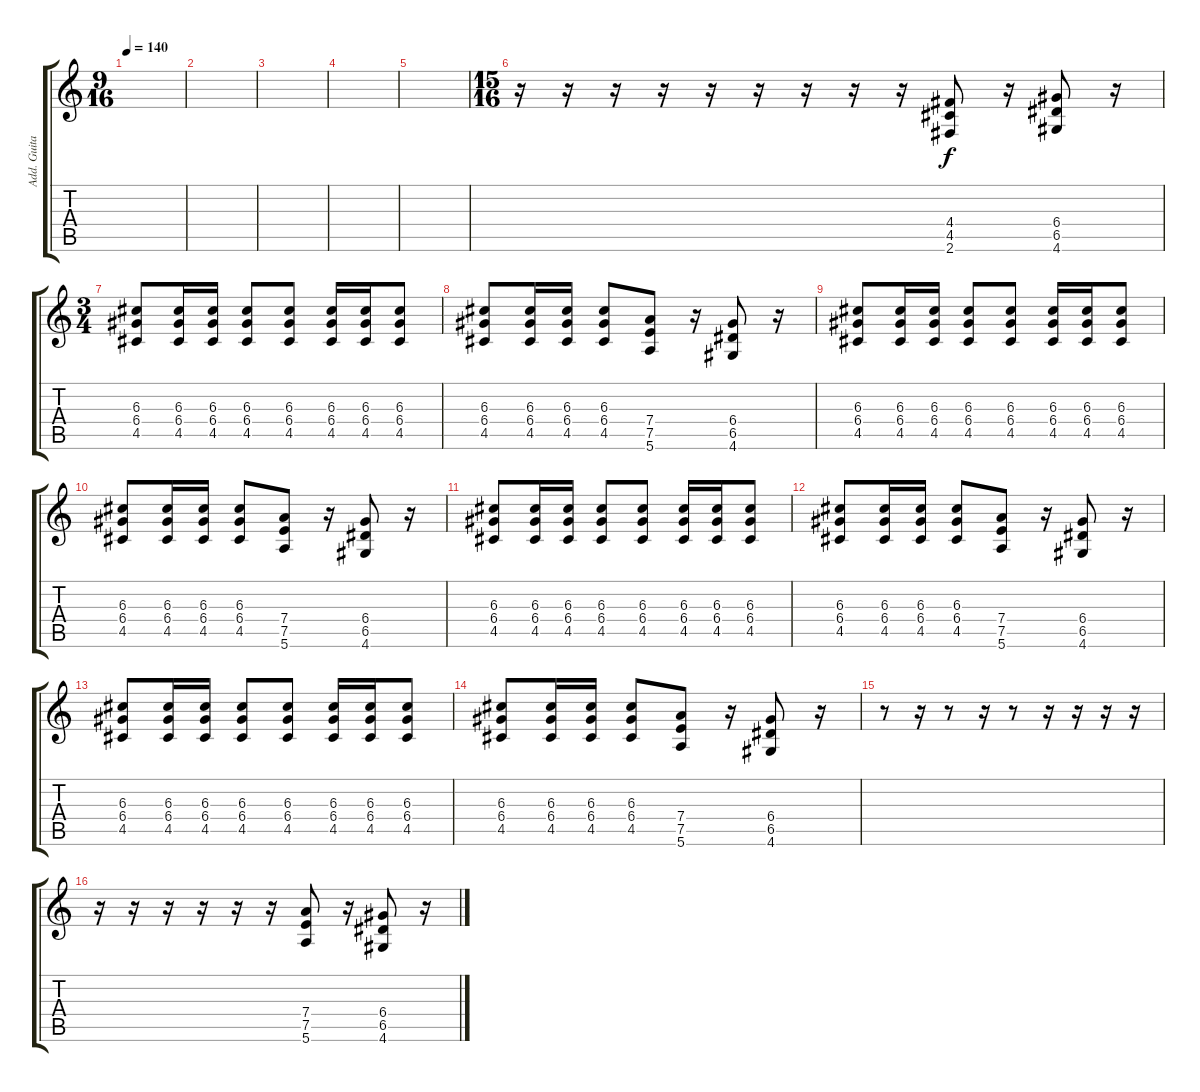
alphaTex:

\track ("Add. Guitar 1" "Add. Guita") {instrument distortionguitar}
\staff {score tabs}
\tuning (E4 B3 G3 D3 A2 E2) {hide}
\ts (9 16)
\tempo 140
\clef g2
\ks c
|
|
|
|
|
\ts (15 16)
r.16 r.16 r.16 r.16 r.16 r.16 r.16 r.16 r.16 (4.4 4.5 2.6).8 r.16 (6.4 6.5 4.6).8 r.16 |
\ts (3 4)
(6.3 6.4 4.5).8 (6.3 6.4 4.5).16 (6.3 6.4 4.5).16 (6.3 6.4 4.5).8 (6.3 6.4 4.5).8 (6.3 6.4 4.5).16 (6.3 6.4 4.5).16 (6.3 6.4 4.5).8 |
(6.3 6.4 4.5).8 (6.3 6.4 4.5).16 (6.3 6.4 4.5).16 (6.3 6.4 4.5).8 (7.4 7.5 5.6).8 r.16 (6.4 6.5 4.6).8 r.16 |
(6.3 6.4 4.5).8 (6.3 6.4 4.5).16 (6.3 6.4 4.5).16 (6.3 6.4 4.5).8 (6.3 6.4 4.5).8 (6.3 6.4 4.5).16 (6.3 6.4 4.5).16 (6.3 6.4 4.5).8 |
(6.3 6.4 4.5).8 (6.3 6.4 4.5).16 (6.3 6.4 4.5).16 (6.3 6.4 4.5).8 (7.4 7.5 5.6).8 r.16 (6.4 6.5 4.6).8 r.16 |
(6.3 6.4 4.5).8 (6.3 6.4 4.5).16 (6.3 6.4 4.5).16 (6.3 6.4 4.5).8 (6.3 6.4 4.5).8 (6.3 6.4 4.5).16 (6.3 6.4 4.5).16 (6.3 6.4 4.5).8 |
(6.3 6.4 4.5).8 (6.3 6.4 4.5).16 (6.3 6.4 4.5).16 (6.3 6.4 4.5).8 (7.4 7.5 5.6).8 r.16 (6.4 6.5 4.6).8 r.16 |
(6.3 6.4 4.5).8 (6.3 6.4 4.5).16 (6.3 6.4 4.5).16 (6.3 6.4 4.5).8 (6.3 6.4 4.5).8 (6.3 6.4 4.5).16 (6.3 6.4 4.5).16 (6.3 6.4 4.5).8 |
(6.3 6.4 4.5).8 (6.3 6.4 4.5).16 (6.3 6.4 4.5).16 (6.3 6.4 4.5).8 (7.4 7.5 5.6).8 r.16 (6.4 6.5 4.6).8 r.16 |
r.8 r.16 r.8 r.16 r.8 r.16 r.16 r.16 r.16 |
r.16 r.16 r.16 r.16 r.16 r.16 (7.4 7.5 5.6).8 r.16 (6.4 6.5 4.6).8 r.16
